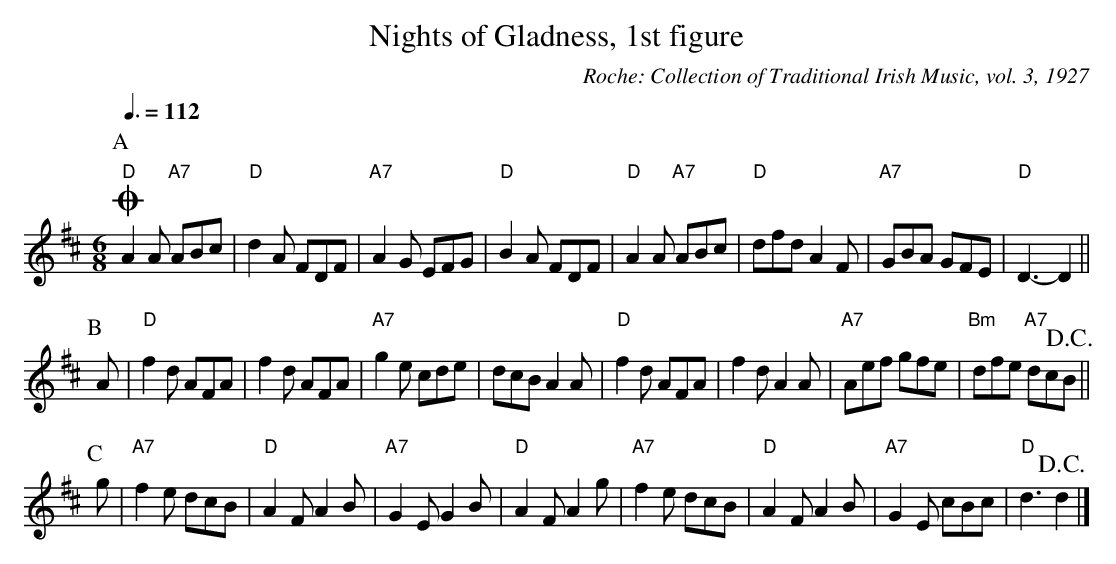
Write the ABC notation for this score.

X:1
T:Nights of Gladness, 1st figure
C:Roche: Collection of Traditional Irish Music, vol. 3, 1927
Q:3/8=112
M:6/8
L:1/8
K:D
P:A
"D"OA2A "A7"ABc | "D"d2A FDF | "A7"A2G EFG | "D"B2A FDF |\
"D"A2A "A7"ABc | "D"dfd A2F | "A7"GBA GFE | "D"D3-D2 ||
P:B
A | "D"f2d AFA | f2d AFA | "A7"g2e cde | dcB A2A |\
"D"f2d AFA | f2d A2A | "A7"Aef gfe | "Bm"dfe "A7"dc!D.C.!B ||
P:C
g | "A7"f2e dcB | "D"A2F A2B | "A7"G2E G2B | "D"A2F A2g |\
"A7"f2e dcB | "D"A2F A2B | "A7"G2E cBc | "D"d3 !D.C.! d2 |]
